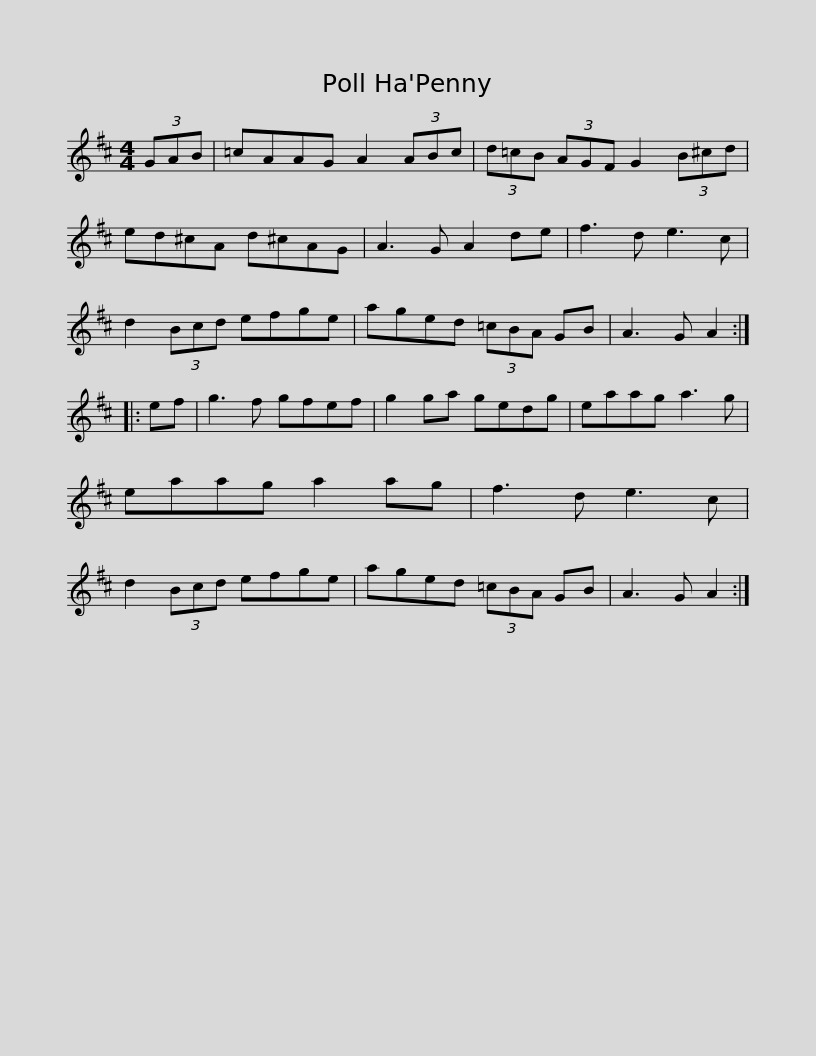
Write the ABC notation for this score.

X:1
L:1/8
M:4/4
I:linebreak $
K:D
V:1 treble
V:1
 (3GAB | =cAAG A2 (3ABc | (3d=cB (3AGF G2 (3B^cd | ed^cA d^cAG | A3 G A2 de | %5
 f3 d e3 c |$ d2 (3Bcd efge | aged (3=cBA GB | A3 G A2 :: ef | %10
 g3 f gfef | g2 ga gedg |$ eaag a3 g | eaag a2 ag | f3 d e3 c | %15
 d2 (3Bcd efge | aged (3=cBA GB | A3 G A2 :| %18
